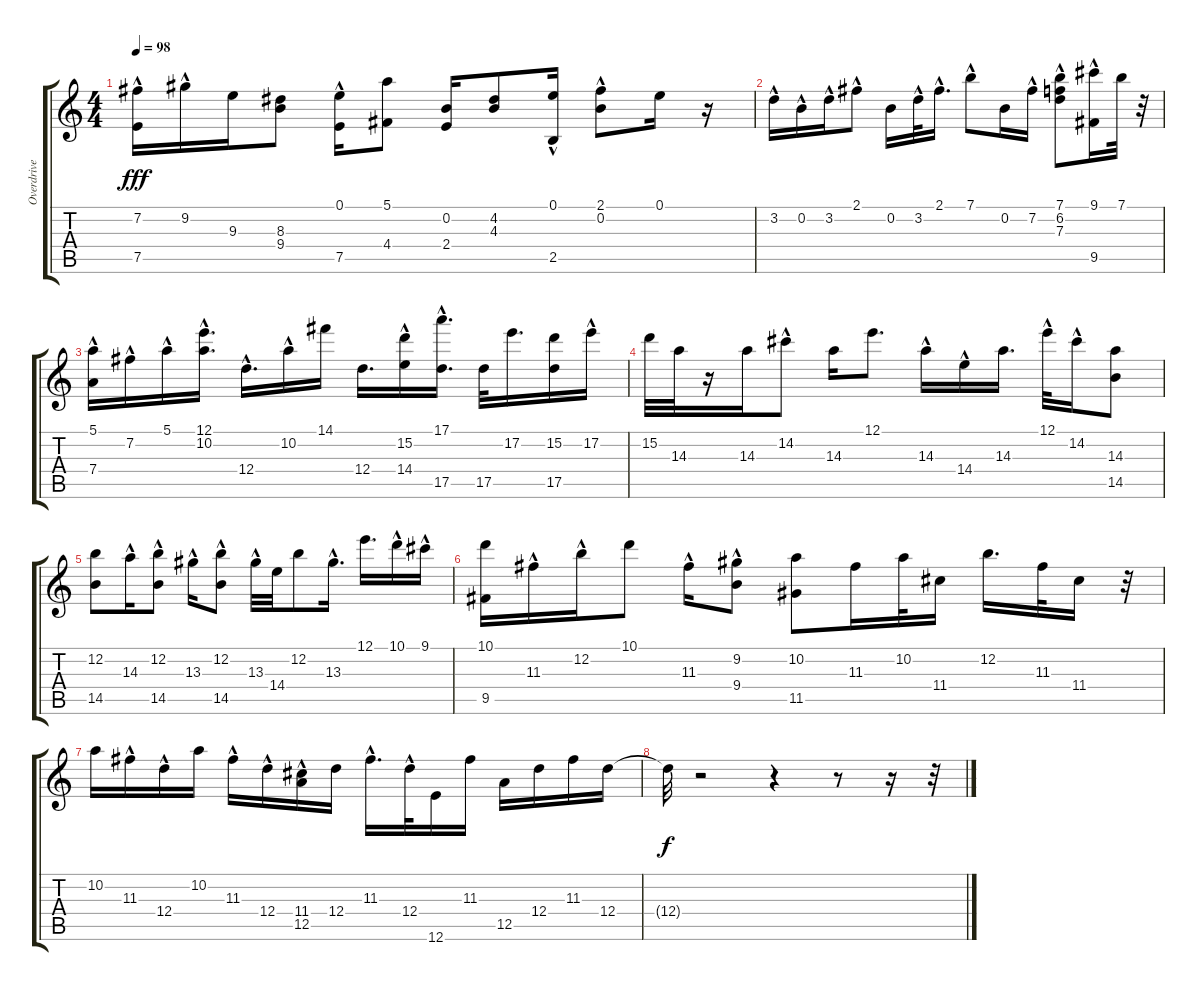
\track ("Overdrive 2" "Overdrive ") {instrument overdrivenguitar}
\staff {score tabs}
\tuning (E4 B3 G3 D3 A2 E2) {hide}
\ts (4 4)
\tempo 98
\clef g2
\ks c
(7.2{hac} 7.5).16{dy fff} 9.2{hac}.16 9.3.16 (8.3 9.4).8 (0.1 7.5{hac}).16 (5.1 4.4).8 (0.2 2.4).16 (4.2 4.3).8 (0.1{hac} 2.5{hac}).16 (2.1 0.2{hac}).8 0.1.16 r.16 |
3.2{hac}.16 0.2{hac}.16 3.2{hac}.16 2.1{hac}.8 0.2.16 3.2{hac}.32 2.1{hac}.16{d} 7.1{hac}.8 0.2.16 7.2{hac}.16 (7.1 6.2{hac} 7.3{hac}).8 (9.1{hac} 9.5).16 7.1.32 r.32 |
(5.1{hac} 7.4).16 7.2{hac}.16 5.1{hac}.16 (12.1 10.2{hac}).16{d} 12.4{hac}.16{d} 10.2{hac}.16 14.1.16 12.4.16{d} (15.2{hac} 14.4).16 (17.1{hac} 17.5).16{d} 17.5.32 17.2.16{d} (15.2 17.5).16 17.2{hac}.16 |
15.2.32 14.3.32 r.16 14.3.16 14.2{hac}.8 14.3.16 12.1.8{d} 14.3{hac}.16 14.4{hac}.16 14.3.16{d} 12.1{hac}.32 14.2{hac}.16 (14.3 14.5).8 |
(12.2 14.5).8 14.3{hac}.16 (12.2 14.5{hac}).8 13.3{hac}.16 (12.2 14.5{hac}).8 13.3{hac}.32 14.4.32 12.2.8 13.3{hac}.16{d} 12.1.16{d} 10.1{hac}.16 9.1{hac}.16 |
(10.1 9.5).16 11.3{hac}.16 12.2{hac}.16 10.1.8 11.3{hac}.16 (9.2 9.4{hac}).8 (10.2 11.5).8 11.3.16 10.2.32 11.4.16 12.2.16{d} 11.3.32 11.4.16 r.32 |
10.2.16 11.3{hac}.16 12.4{hac}.16 10.2.16 11.3{hac}.16 12.4{hac}.16 (11.4{hac} 12.5).16 12.4.16 11.3{hac}.16{d} 12.4{hac}.32 12.6.16 11.3.16 12.5.16 12.4.16 11.3.16 12.4.16 |
12.4{t}.32{dy f} r.2 r.4 r.8 r.16 r.32
